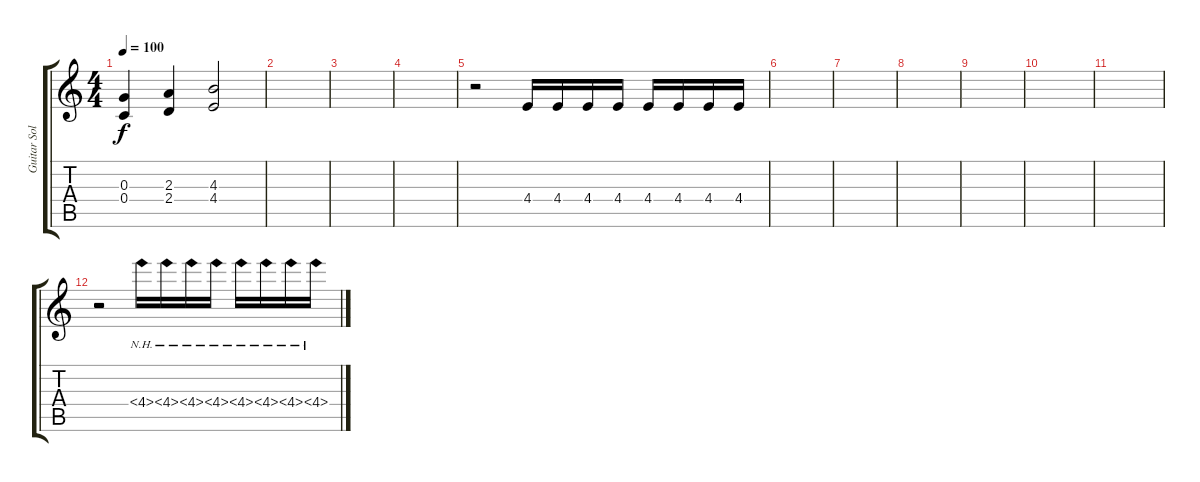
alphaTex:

\track ("Guitar Solo Rythm" "Guitar Sol") {instrument distortionguitar}
\staff {score tabs}
\tuning (Eb4 C4 G3 C3 G2 C2) {hide}
\ts (4 4)
\tempo 100
\clef g2
\ks c
(0.3 0.4).4{dy f} (2.3 2.4).4 (4.3 4.4).2 |
|
|
|
r.2 4.4.16 4.4.16 4.4.16 4.4.16 4.4.16 4.4.16 4.4.16 4.4.16 |
|
|
|
|
|
|
r.2 4.4{nh}.16 4.4{nh}.16 4.4{nh}.16 4.4{nh}.16 4.4{nh}.16 4.4{nh}.16 4.4{nh}.16 4.4{nh}.16
